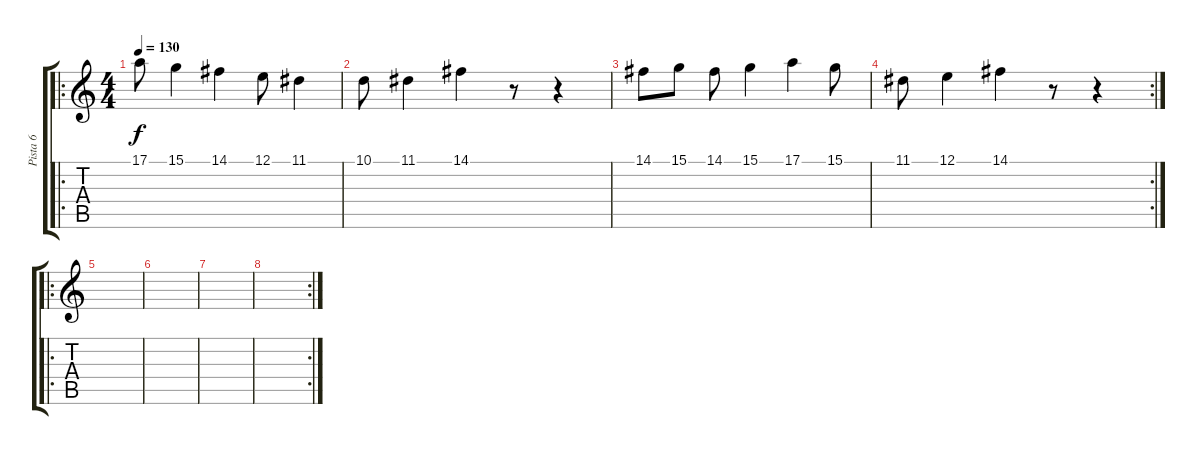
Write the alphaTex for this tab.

\track ("Pista 6" "Pista 6") {instrument celesta}
\staff {score tabs}
\tuning (E4 B3 G3 D3 A2 E2) {hide}
\ro
\ts (4 4)
\tempo 130
\clef g2
\ks c
17.1.8{dy f} 15.1.4 14.1.4 12.1.8 11.1.4 |
10.1.8 11.1.4 14.1.4 r.8 r.4 |
14.1.8 15.1.8 14.1.8 15.1.4 17.1.4 15.1.8 |
\rc 2
11.1.8 12.1.4 14.1.4 r.8 r.4 |
\ro
|
|
|
\rc 2
